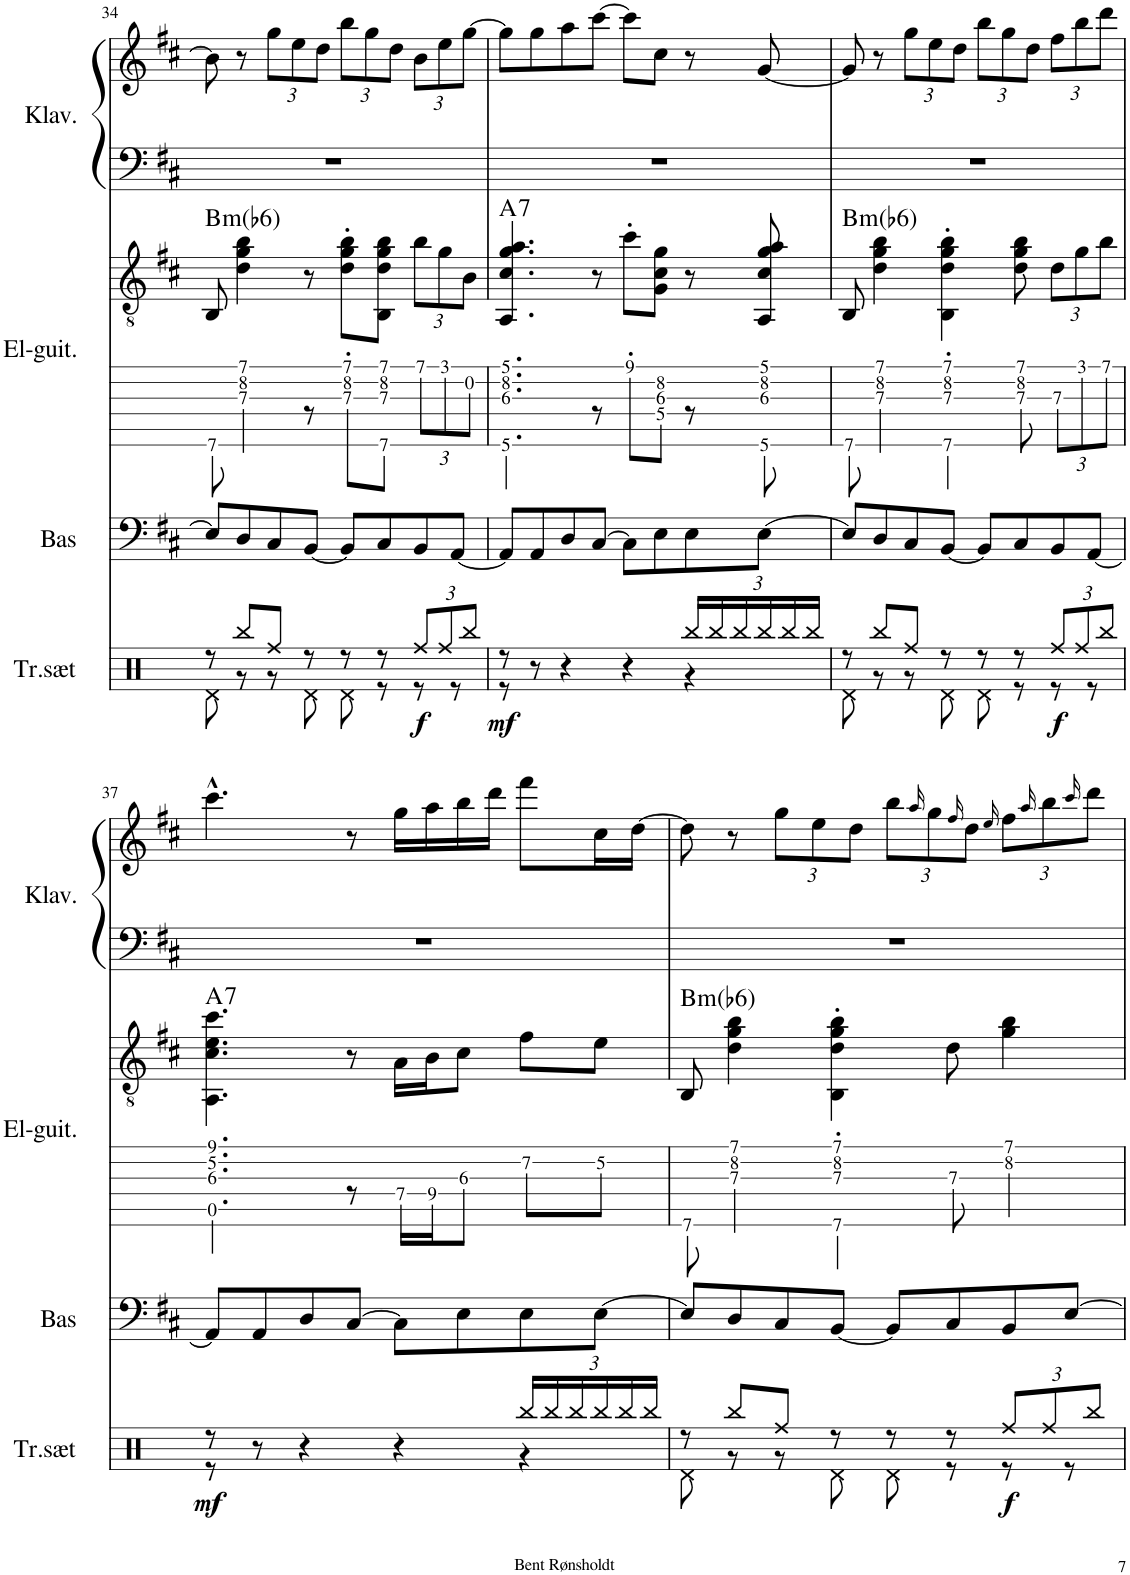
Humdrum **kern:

**kern	**dynam	**kern	**kern	**kern	**harte	**kern	**kern
*part4	*part4	*part3	*part2	*part2	*part2	*part1	*part1
*staff6	*staff6	*staff5	*staff4	*staff3	*	*staff2	*staff1
*I"Trommesæt	*	*I"Akustisk bas	*I"Elguitar	*	*	*I"Flygel	*
*I'Tr.sæt	*	*I'Bas	*I'El-guit.	*	*	*	*
!!LO:PB:g=z
*clefX	*	*clefF4	*	*clefGv2	*	*clefF4	*clefG2
*	*	*Trd7c12	*	*	*	*	*
*k[]	*	*k[f#c#]	*k[f#c#]	*k[f#c#]	*	*k[f#c#]	*k[f#c#]
*M4/4	*	*M4/4	*M4/4	*M4/4	*	*M4/4	*M4/4
=34	=34	=34	=34	=34	=34	=34	=34
*^	*	*	*	*	*	*	*
!	!	!	!	!	!	!LO:H:kt=m	!	!
8r	8Rd\	.	8E/L]	8BB\	8BB/	B:min(b6)	1r	8b\]
8Rbb/L	8r	.	8D/	4d\ 4g\ 4b\	4d\ 4g\ 4b\	.	.	8r
*	*	*	*	*	*	*	*	*Xbrackettup
8Rff/J	8r	.	8C#/	.	.	.	.	12gg\L
.	.	.	.	.	.	.	.	12ee\
8r	8Rd\	.	[8BB/J	8r	8r	.	.	.
.	.	.	.	.	.	.	.	12dd\J
8r	8Rd\	.	8BB/L]	8d\' 8g\' 8b\'L	8d\' 8g\' 8b\'L	.	.	12bb\L
.	.	.	.	.	.	.	.	12gg\
8r	8r	.	8C#/	8BB\ 8d\ 8g\ 8b\J	8BB\ 8d\ 8g\ 8b\J	.	.	.
.	.	.	.	.	.	.	.	12dd\J
*Xbrackettup	*	*	*	*Xbrackettup	*Xbrackettup	*	*	*
!	!	!LO:DY:b	!	!	!	!	!	!
12Rff/L	8r	f	8BB/	12b\L	12b\L	.	.	12b\L
12Rff/	.	.	.	12g\	12g\	.	.	12ee\
.	8r	.	[8AA/J	.	.	.	.	.
12Rbb/J	.	.	.	12B\J	12B\J	.	.	[12gg\J
=35	=35	=35	=35	=35	=35	=35	=35	=35
!	!	!LO:DY:b	!	!	!	!LO:H:kt=7	!	!
8r	8r	mf	8AA/L]	4.AA\ 4.c#\ 4.g\ 4.a\	4.AA/ 4.c#/ 4.g/ 4.a/	A:7	1r	8gg\L]
8r	8ryy	.	8AA/	.	.	.	.	8gg\
*v	*v	*	*	*	*	*	*	*
4r	.	8D/	.	.	.	.	8aa\
.	.	[8C#/J	8r	8r	.	.	[8ccc#\J
4r	.	8C#\L]	8cc#'\L	8cc#'\L	.	.	8ccc#\L]
.	.	8E\	8G\ 8c#\ 8g\J	8G\ 8c#\ 8g\J	.	.	8cc#\J
*^	*	*	*	*	*	*	*
24Rbb/LL	4r	.	8E\	8r	8r	.	.	8r
24Rbb/	.	.	.	.	.	.	.	.
24Rbb/	.	.	.	.	.	.	.	.
24Rbb/	.	.	[8E\J	8AA\ 8c#\ 8g\ 8a\	8AA/ 8c#/ 8g/ 8a/	.	.	[8g/
24Rbb/	.	.	.	.	.	.	.	.
24Rbb/JJ	.	.	.	.	.	.	.	.
=36	=36	=36	=36	=36	=36	=36	=36	=36
!	!	!	!	!	!	!LO:H:kt=m	!	!
8r	8Rd\	.	8E/L]	8BB\	8BB/	B:min(b6)	1r	8g/]
8Rbb/L	8r	.	8D/	4d\ 4g\ 4b\	4d\ 4g\ 4b\	.	.	8r
8Rff/J	8r	.	8C#/	.	.	.	.	12gg\L
.	.	.	.	.	.	.	.	12ee\
8r	8Rd\	.	[8BB/J	4BB\' 4d\' 4g\' 4b\'	4BB\' 4d\' 4g\' 4b\'	.	.	.
.	.	.	.	.	.	.	.	12dd\J
8r	8Rd\	.	8BB/L]	.	.	.	.	12bb\L
.	.	.	.	.	.	.	.	12gg\
8r	8r	.	8C#/	8d\ 8g\ 8b\	8d\ 8g\ 8b\	.	.	.
.	.	.	.	.	.	.	.	12dd\J
!	!	!LO:DY:b	!	!	!	!	!	!
12Rff/L	8r	f	8BB/	12d\L	12d\L	.	.	12ff#\L
12Rff/	.	.	.	12g\	12g\	.	.	12bb\
.	8r	.	[8AA/J	.	.	.	.	.
12Rbb/J	.	.	.	12b\J	12b\J	.	.	12ddd\J
!!LO:LB:g=z
=37	=37	=37	=37	=37	=37	=37	=37	=37
!	!	!LO:DY:b	!	!	!	!LO:H:kt=7	!	!
8r	8r	mf	8AA/L]	4.AA\ 4.c#\ 4.e\ 4.cc#\	4.AA\ 4.c#\ 4.e\ 4.cc#\	A:7	1r	4.ccc#^^\
8r	8ryy	.	8AA/	.	.	.	.	.
*v	*v	*	*	*	*	*	*	*
4r	.	8D/	.	.	.	.	.
.	.	[8C#/J	8r	8r	.	.	8r
4r	.	8C#\L]	16A\LL	16A\LL	.	.	16gg\LL
.	.	.	16B\J	16B\J	.	.	16aa\
.	.	8E\	8c#\J	8c#\J	.	.	16bb\
.	.	.	.	.	.	.	16ddd\JJ
*^	*	*	*	*	*	*	*
24Rbb/LL	4r	.	8E\	8f#\L	8f#\L	.	.	8fff#\L
24Rbb/	.	.	.	.	.	.	.	.
24Rbb/	.	.	.	.	.	.	.	.
24Rbb/	.	.	[8E\J	8e\J	8e\J	.	.	16cc#\L
24Rbb/	.	.	.	.	.	.	.	.
.	.	.	.	.	.	.	.	[16dd\JJ
24Rbb/JJ	.	.	.	.	.	.	.	.
=38	=38	=38	=38	=38	=38	=38	=38	=38
!	!	!	!	!	!	!LO:H:kt=m	!	!
8r	8Rd\	.	8E/L]	8BB\	8BB/	B:min(b6)	1r	8dd\]
8Rbb/L	8r	.	8D/	4d\ 4g\ 4b\	4d\ 4g\ 4b\	.	.	8r
8Rff/J	8r	.	8C#/	.	.	.	.	12gg\L
.	.	.	.	.	.	.	.	12ee\
8r	8Rd\	.	[8BB/J	4BB\' 4d\' 4g\' 4b\'	4BB\' 4d\' 4g\' 4b\'	.	.	.
.	.	.	.	.	.	.	.	12dd\J
8r	8Rd\	.	8BB/L]	.	.	.	.	12bb\L
.	.	.	.	.	.	.	.	16qaa/
.	.	.	.	.	.	.	.	12gg\
8r	8r	.	8C#/	8d\	8d\	.	.	.
.	.	.	.	.	.	.	.	16qff#/
.	.	.	.	.	.	.	.	12dd\J
.	.	.	.	.	.	.	.	16qee/
!	!	!LO:DY:b	!	!	!	!	!	!
12Rff/L	8r	f	8BB/	4g\ 4b\	4g\ 4b\	.	.	12ff#\L
.	.	.	.	.	.	.	.	16qaa/
12Rff/	.	.	.	.	.	.	.	12bb\
.	8r	.	[8E/J	.	.	.	.	.
.	.	.	.	.	.	.	.	16qccc#/
12Rbb/J	.	.	.	.	.	.	.	12ddd\J
*v	*v	*	*	*	*	*	*	*
=	=	=	=	=	=	=	=
*-	*-	*-	*-	*-	*-	*-	*-
